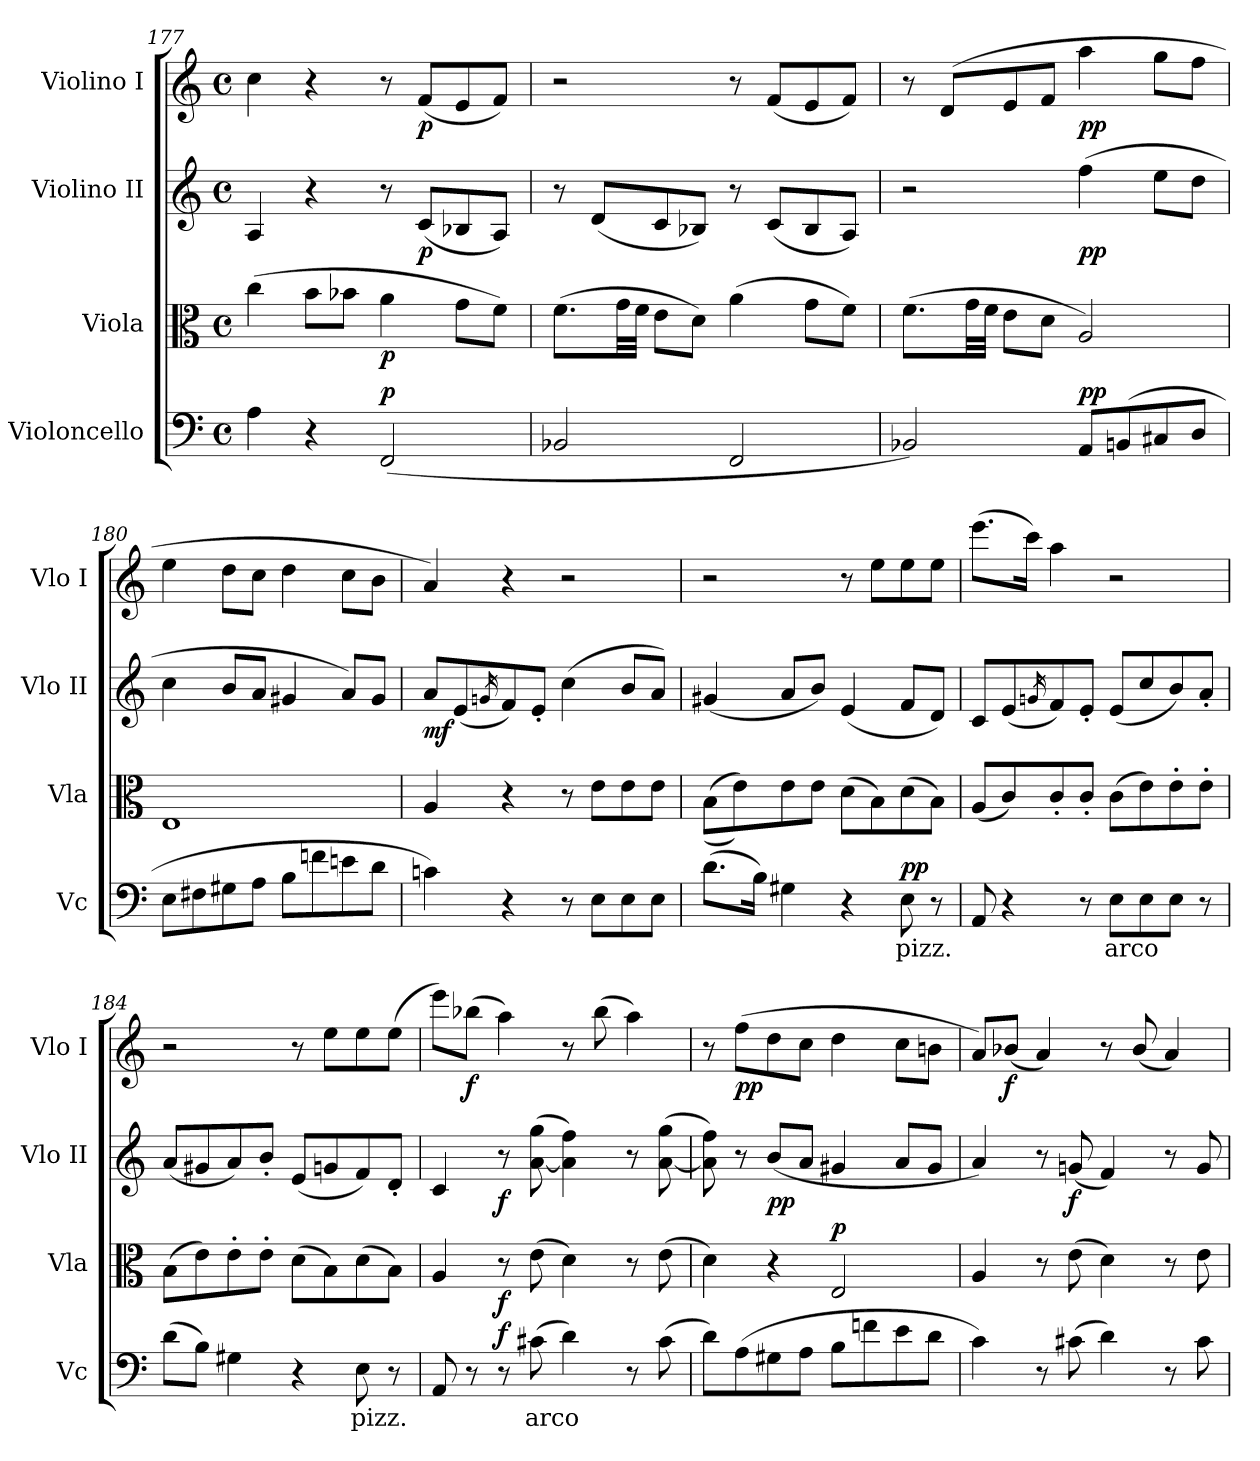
**kern	**text	**dynam	**kern	**dynam	**kern	**dynam	**kern	**dynam
*part4	*part4	*part4	*part3	*part3	*part2	*part2	*part1	*part1
*staff4	*staff4	*staff4	*staff3	*staff3	*staff2	*staff2	*staff1	*staff1
*I"Violoncello	*	*	*I"Viola	*	*I"Violino II	*	*I"Violino I	*
*I'Vc	*	*	*I'Vla	*	*I'Vlo II	*	*I'Vlo I	*
*clefF4	*	*	*clefC3	*	*clefG2	*	*clefG2	*
*k[]	*	*	*k[]	*	*k[]	*	*k[]	*
*M4/4	*	*	*M4/4	*	*M4/4	*	*M4/4	*
*met(c)	*	*	*met(c)	*	*met(c)	*	*met(c)	*
=177	=177	=177	=177	=177	=177	=177	=177	=177
4A\	.	.	(4cc\	.	4A/	.	4cc\	.
4r	.	.	8b\L	.	4r	.	4r	.
.	.	.	8b-X\J	.	.	.	.	.
!	!	!LO:DY:b	!	!LO:DY:b	!	!	!	!
(2FF/	.	p	4a\	p	8r	.	8r	.
!	!	!	!	!	!	!LO:DY:b	!	!LO:DY:b
.	.	.	.	.	(8c/L	p	(8f/L	p
.	.	.	8g\L	.	8B-X/	.	8e/	.
.	.	.	8f\J)	.	8A/J)	.	8f/J)	.
!!LO:PB:g=z
=178	=178	=178	=178	=178	=178	=178	=178	=178
2BB-X/	.	.	(8.f\L	.	8r	.	2r	.
.	.	.	.	.	(8d/L	.	.	.
.	.	.	32g\LL	.	.	.	.	.
.	.	.	32f\JJJ	.	.	.	.	.
.	.	.	8e\L	.	8c/	.	.	.
.	.	.	8d\J)	.	8B-X/J)	.	.	.
2FF/	.	.	(4a\	.	8r	.	8r	.
.	.	.	.	.	(8c/L	.	(8f/L	.
.	.	.	8g\L	.	8B-/	.	8e/	.
.	.	.	8f\J)	.	8A/J)	.	8f/J)	.
=179	=179	=179	=179	=179	=179	=179	=179	=179
2BB-X/)	.	.	(8.f\L	.	2r	.	8r	.
.	.	.	.	.	.	.	(8d/L	.
.	.	.	32g\LL	.	.	.	.	.
.	.	.	32f\JJJ	.	.	.	.	.
.	.	.	8e\L	.	.	.	8e/	.
.	.	.	8d\J	.	.	.	8f/J	.
!	!	!LO:DY:b	!	!	!	!LO:DY:b	!	!LO:DY:b
8AA/L	.	pp	2A/)	.	(4ff\	pp	4aa\	pp
(8BBn/	.	.	.	.	.	.	.	.
8C#X/	.	.	.	.	8ee\L	.	8gg\L	.
8D/J	.	.	.	.	8dd\J	.	8ff\J	.
=180	=180	=180	=180	=180	=180	=180	=180	=180
8E\L	.	.	1E	.	4cc\	.	4ee\	.
8F#X\	.	.	.	.	.	.	.	.
8G#X\	.	.	.	.	8b/L	.	8dd\L	.
8A\J	.	.	.	.	8a/J	.	8cc\J	.
8B\L	.	.	.	.	4g#X/	.	4dd\	.
8fn\	.	.	.	.	.	.	.	.
8en\	.	.	.	.	8a/L)	.	8cc\L	.
8d\J	.	.	.	.	8g#/J	.	8b\J	.
=181	=181	=181	=181	=181	=181	=181	=181	=181
!	!	!	!	!	!	!LO:DY:b	!	!
4cn\)	.	.	4A/	.	8a/L	mf	4a/)	.
.	.	.	.	.	(8e/	.	.	.
.	.	.	.	.	16qgn/	.	.	.
4r	.	.	4r	.	8f/)	.	4r	.
.	.	.	.	.	8e'/J	.	.	.
8r	.	.	8r	.	(4cc\	.	2r	.
8E\L	.	.	8e\L	.	.	.	.	.
8E\	.	.	8e\	.	8b/L	.	.	.
8E\J	.	.	8e\J	.	8a/J)	.	.	.
=182	=182	=182	=182	=182	=182	=182	=182	=182
(8.d\L	.	.	((8B\L	.	(4g#X/	.	2r	.
.	.	.	8e\))	.	.	.	.	.
16B\Jk)	.	.	.	.	.	.	.	.
4G#X\	.	.	8e\	.	8a/L	.	.	.
.	.	.	8e\J	.	8b/J)	.	.	.
4r	.	.	(8d\L	.	(4e/	.	8r	.
.	.	.	8B\)	.	.	.	8ee\L	.
!	!LO:LY:b	!LO:DY:b	!	!	!	!	!	!
8E\	pizz.	pp	(8d\	.	8f/L	.	8ee\	.
8r	.	.	8B\J)	.	8d/J)	.	8ee\J	.
=183	=183	=183	=183	=183	=183	=183	=183	=183
8AA/	.	.	(8A/L	.	8c/L	.	(8.eee\L	.
4r	.	.	8c/)	.	(8e/	.	.	.
.	.	.	.	.	.	.	16ccc\Jk)	.
.	.	.	.	.	16qgn/	.	.	.
.	.	.	8c'/	.	8f/)	.	4aa\	.
8r	.	.	8c'/J	.	8e'/J	.	.	.
!	!LO:LY:b	!	!	!	!	!	!	!
8E\L	arco	.	(8c\L	.	(8e/L	.	2r	.
8E\	.	.	8e\)	.	8cc/	.	.	.
8E\J	.	.	8e'\	.	8b/)	.	.	.
8r	.	.	8e'\J	.	8a'/J	.	.	.
=184	=184	=184	=184	=184	=184	=184	=184	=184
(8d\L	.	.	(8B\L	.	(8a/L	.	2r	.
8B\J)	.	.	8e\)	.	8g#X/	.	.	.
4G#X\	.	.	8e'\	.	8a/)	.	.	.
.	.	.	8e'\J	.	8b'/J	.	.	.
4r	.	.	(8d\L	.	(8e/L	.	8r	.
.	.	.	8B\)	.	8gn/	.	8ee\L	.
!	!LO:LY:b	!	!	!	!	!	!	!
8E\	pizz.	.	(8d\	.	8f/)	.	8ee\	.
8r	.	.	8B\J)	.	8d'/J	.	(8ee\J	.
=185	=185	=185	=185	=185	=185	=185	=185	=185
8AA/	.	.	4A/	.	4c/	.	8eee\L)	.
!	!	!	!	!	!	!	!	!LO:DY:b
8r	.	.	.	.	.	.	(8bb-X\J	f
!	!	!LO:DY:b	!	!LO:DY:b	!	!LO:DY:b	!	!
8r	.	f	8r	f	8r	f	4aa\)	.
!	!LO:LY:b	!	!	!	!	!	!	!
(8c#X\	arco	.	(8e\	.	(>[8a\ 8gg\	.	.	.
4d\)	.	.	4d\)	.	4a\] 4ff\)	.	8r	.
.	.	.	.	.	.	.	(8bb-\	.
8r	.	.	8r	.	8r	.	4aa\)	.
(8c#\	.	.	(8e\	.	(>[8a\ 8gg\	.	.	.
!!LO:LB:g=z
=186	=186	=186	=186	=186	=186	=186	=186	=186
8d\L)	.	.	4d\)	.	8a\] 8ff\)	.	8r	.
!	!	!	!	!	!	!	!	!LO:DY:b
(8A\	.	.	.	.	8r	.	(8ff\L	pp
!	!	!	!	!	!	!LO:DY:b	!	!
8G#X\	.	.	4r	.	(8b/L	pp	8dd\	.
8A\J	.	.	.	.	8a/J	.	8cc\J	.
!	!	!	!	!LO:DY:a	!	!	!	!
8B\L	.	.	2E/	p	4g#X/	.	4dd\	.
8fn\	.	.	.	.	.	.	.	.
8e\	.	.	.	.	8a/L	.	8cc\L	.
8d\J	.	.	.	.	8g#/J	.	8bn\J	.
=187	=187	=187	=187	=187	=187	=187	=187	=187
4c\)	.	.	4A/	.	4a/)	.	8a/L)	.
!	!	!	!	!	!	!	!	!LO:DY:b
.	.	.	.	.	.	.	(8b-X/J	f
8r	.	.	8r	.	8r	.	4a/)	.
!	!	!	!	!	!	!LO:DY:b	!	!
(8c#X\	.	.	(8e\	.	(8gn/	f	.	.
4d\)	.	.	4d\)	.	4f/)	.	8r	.
.	.	.	.	.	.	.	(8b-/	.
8r	.	.	8r	.	8r	.	4a/)	.
8c#\	.	.	8e\	.	8g/	.	.	.
=	=	=	=	=	=	=	=	=
*-	*-	*-	*-	*-	*-	*-	*-	*-
